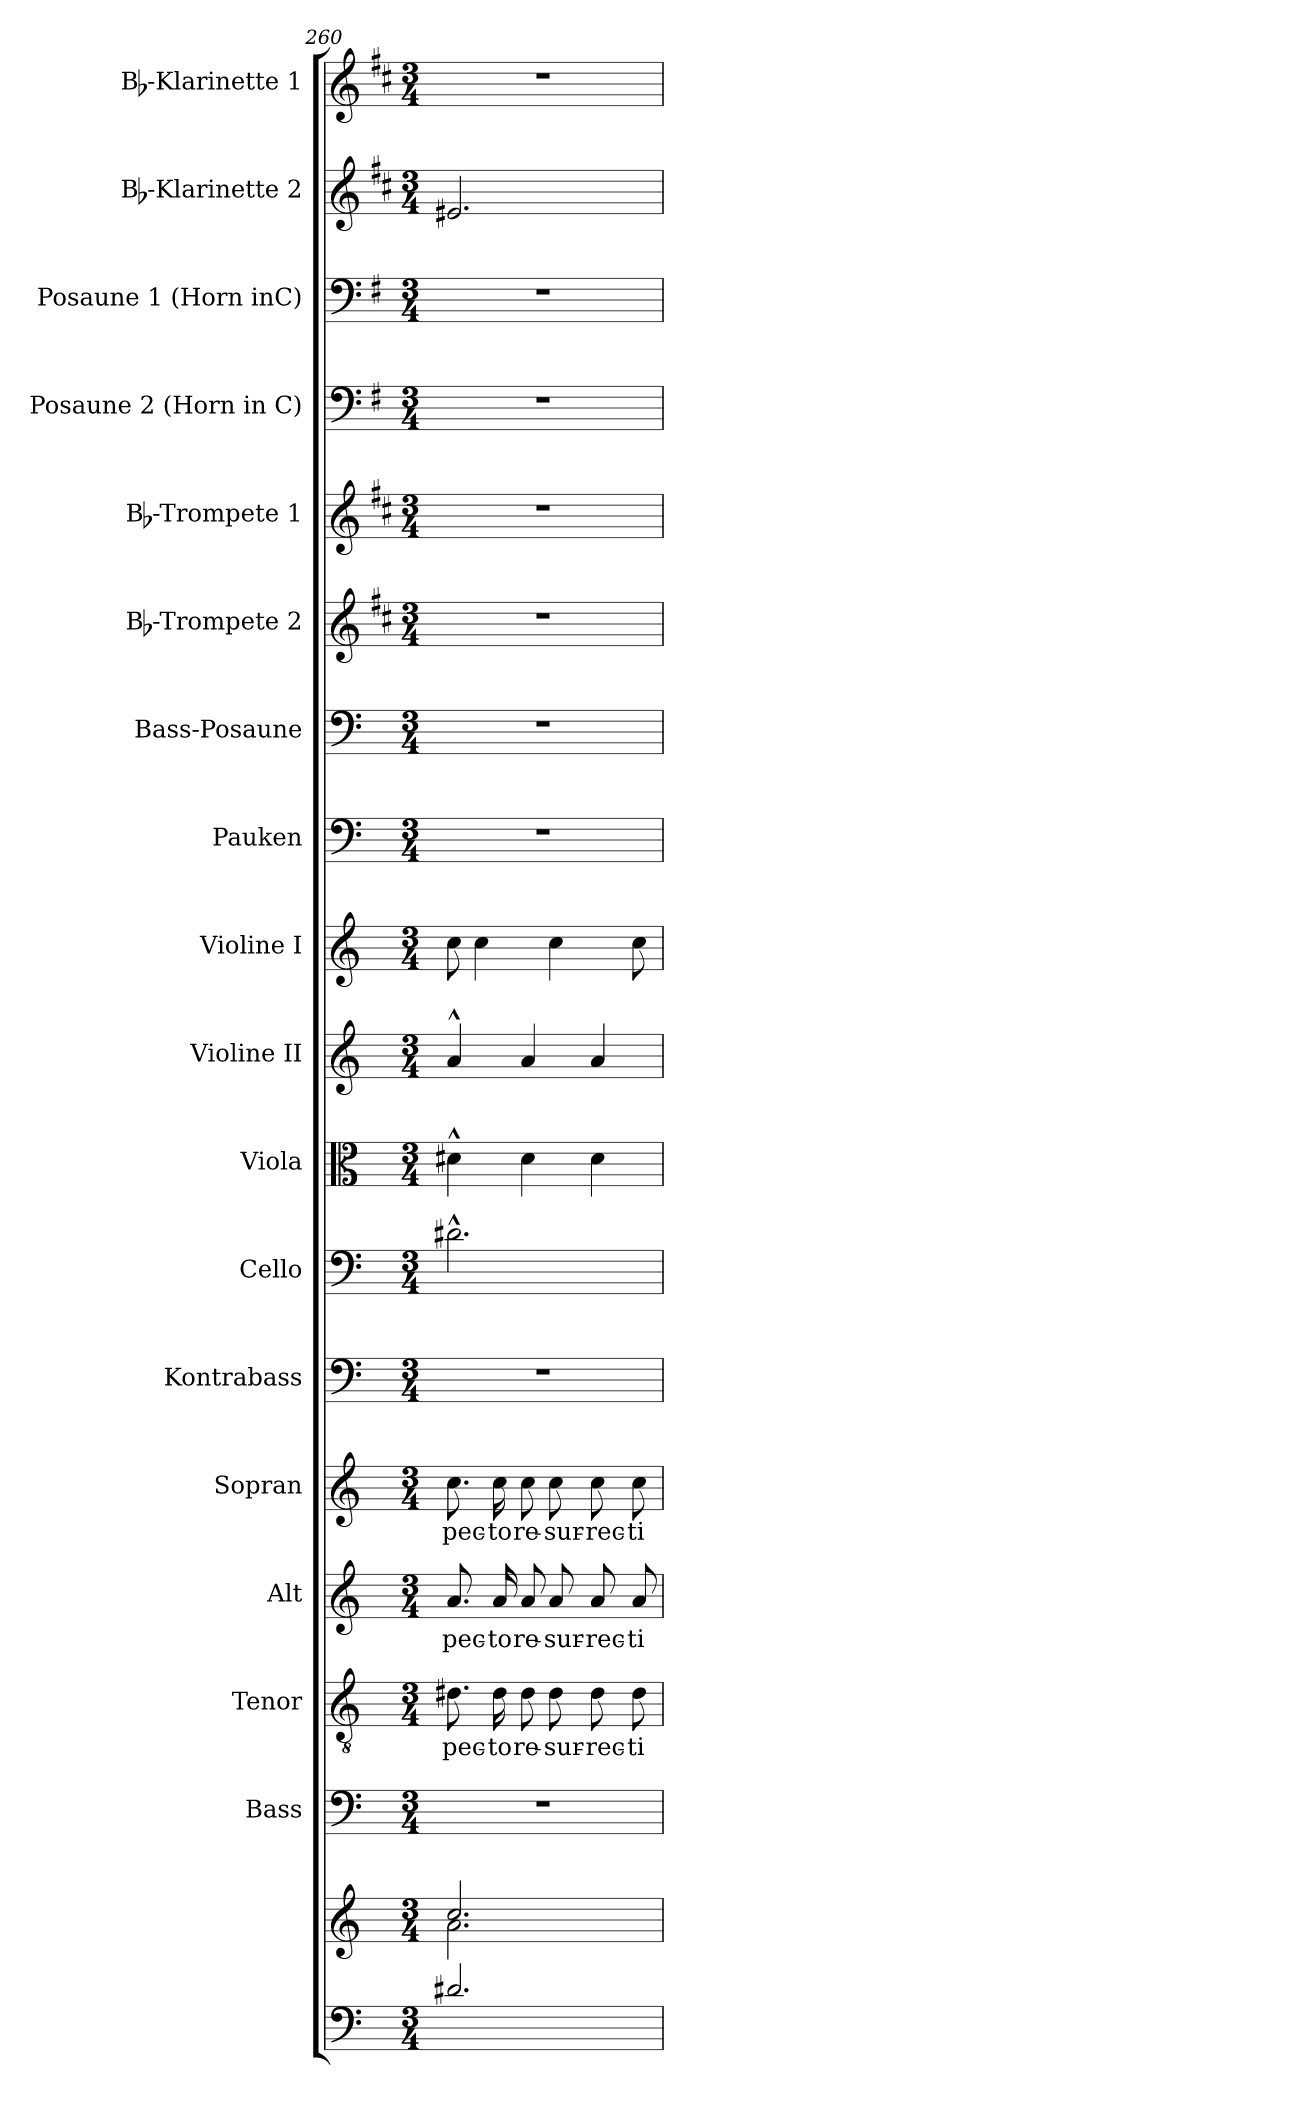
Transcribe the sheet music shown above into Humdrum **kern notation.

**kern	**kern	**kern	**kern	**text	**kern	**text	**kern	**text	**kern	**kern	**kern	**kern	**kern	**kern	**kern	**kern	**kern	**kern	**kern	**kern	**kern
*part18	*part18	*part17	*part16	*part16	*part15	*part15	*part14	*part14	*part13	*part12	*part11	*part10	*part9	*part8	*part7	*part6	*part5	*part4	*part3	*part2	*part1
*staff19	*staff18	*staff17	*staff16	*staff16	*staff15	*staff15	*staff14	*staff14	*staff13	*staff12	*staff11	*staff10	*staff9	*staff8	*staff7	*staff6	*staff5	*staff4	*staff3	*staff2	*staff1
*	*	*I"Bass	*I"Tenor	*	*I"Alt	*	*I"Sopran	*	*I"Kontrabass	*I"Cello	*I"Viola	*I"Violine II	*I"Violine I	*I"Pauken	*I"Bass-Posaune	*I"Bb-Trompete 2	*I"Bb-Trompete 1	*I"Posaune 2 (Horn in C)	*I"Posaune 1 (Horn inC)	*I"Bb-Klarinette 2	*I"Bb-Klarinette 1
*	*	*I'B.	*I'T.	*	*I'A.	*	*I'S.	*	*I'Kb.	*	*I'Vla.	*I'Vl. II	*I'Vl. I	*I'Pk.	*I'B-Pos.	*I'Bb Trp. 2	*I'Bb Trp. 1	*I'Pos. 2	*I'Pos. 1	*I'Bb Kl. 2	*I'Bb Kl. 1
*clefF4	*clefG2	*clefF4	*clefGv2	*	*clefG2	*	*clefG2	*	*clefF4	*clefF4	*clefC3	*clefG2	*clefG2	*clefF4	*clefF4	*clefG2	*clefG2	*clefF4	*clefF4	*clefG2	*clefG2
*	*	*	*	*	*	*	*	*	*ITrd7c12	*	*	*	*	*	*	*ITrd1c2	*ITrd1c2	*ITrd4c7	*ITrd4c7	*ITrd1c2	*ITrd1c2
*k[]	*k[]	*k[]	*k[]	*	*k[]	*	*k[]	*	*k[]	*k[]	*k[]	*k[]	*k[]	*k[]	*k[]	*k[]	*k[]	*k[]	*k[]	*k[]	*k[]
*C:	*C:	*C:	*C:	*	*C:	*	*C:	*	*C:	*C:	*C:	*C:	*C:	*C:	*C:	*C:	*C:	*C:	*C:	*C:	*C:
*M3/4	*M3/4	*M3/4	*M3/4	*	*M3/4	*	*M3/4	*	*M3/4	*M3/4	*M3/4	*M3/4	*M3/4	*M3/4	*M3/4	*M3/4	*M3/4	*M3/4	*M3/4	*M3/4	*M3/4
=260	=260	=260	=260	=260	=260	=260	=260	=260	=260	=260	=260	=260	=260	=260	=260	=260	=260	=260	=260	=260	=260
*	*^	*	*	*	*	*	*	*	*	*	*	*	*	*	*	*	*	*	*	*	*
!	!	!	!	!	!LO:LY:b	!	!LO:LY:b	!	!LO:LY:b	!	!	!	!	!	!	!	!	!	!	!	!	!
2.d#X/	2.cc/	2.a\	2.r	8.d#X\	-pec-	8.a/	-pec-	8.cc\	-pec-	2.r	2.d#X^^>\	4d#X^^>\	4a^^>/	8cc\	2.r	2.r	2.r	2.r	2.r	2.r	2.d#X/	2.r
.	.	.	.	.	.	.	.	.	.	.	.	.	.	4cc\	.	.	.	.	.	.	.	.
!	!	!	!	!	!LO:LY:b	!	!LO:LY:b	!	!LO:LY:b	!	!	!	!	!	!	!	!	!	!	!	!	!
.	.	.	.	16d#\	-to	16a/	-to	16cc\	-to	.	.	.	.	.	.	.	.	.	.	.	.	.
!	!	!	!	!	!LO:LY:b	!	!LO:LY:b	!	!LO:LY:b	!	!	!	!	!	!	!	!	!	!	!	!	!
.	.	.	.	8d#\	re-	8a/	re-	8cc\	re-	.	.	4d#\	4a/	.	.	.	.	.	.	.	.	.
!	!	!	!	!	!LO:LY:b	!	!LO:LY:b	!	!LO:LY:b	!	!	!	!	!	!	!	!	!	!	!	!	!
.	.	.	.	8d#\	-sur-	8a/	-sur-	8cc\	-sur-	.	.	.	.	4cc\	.	.	.	.	.	.	.	.
!	!	!	!	!	!LO:LY:b	!	!LO:LY:b	!	!LO:LY:b	!	!	!	!	!	!	!	!	!	!	!	!	!
.	.	.	.	8d#\	-rec-	8a/	-rec-	8cc\	-rec-	.	.	4d#\	4a/	.	.	.	.	.	.	.	.	.
!	!	!	!	!	!LO:LY:b	!	!LO:LY:b	!	!LO:LY:b	!	!	!	!	!	!	!	!	!	!	!	!	!
.	.	.	.	8d#\	-ti-	8a/	-ti-	8cc\	-ti-	.	.	.	.	8cc\	.	.	.	.	.	.	.	.
*	*v	*v	*	*	*	*	*	*	*	*	*	*	*	*	*	*	*	*	*	*	*	*
=	=	=	=	=	=	=	=	=	=	=	=	=	=	=	=	=	=	=	=	=	=
*-	*-	*-	*-	*-	*-	*-	*-	*-	*-	*-	*-	*-	*-	*-	*-	*-	*-	*-	*-	*-	*-
